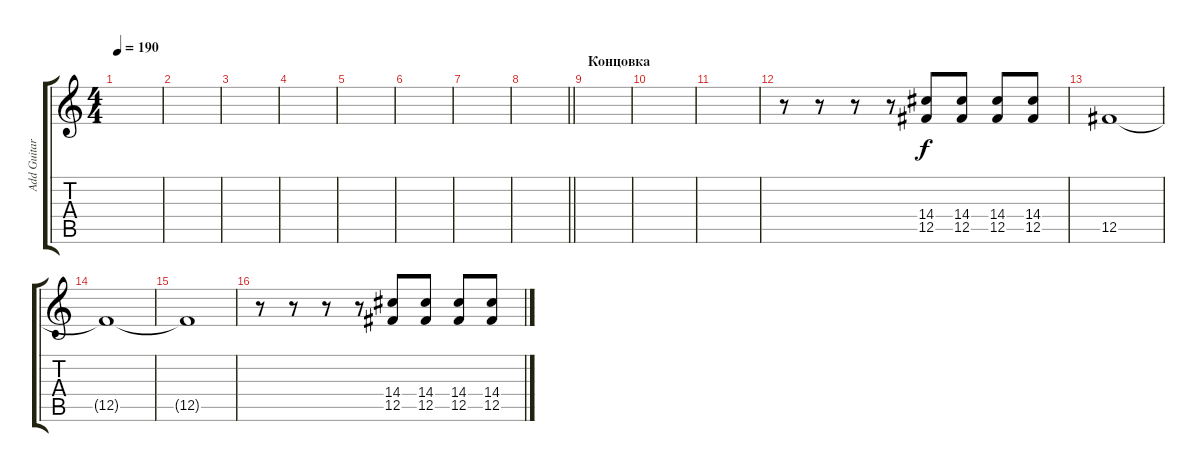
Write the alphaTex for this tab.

\track ("Add Guitar" "Add Guitar") {instrument distortionguitar}
\staff {score tabs}
\tuning (Db4 Ab3 E3 B2 Gb2 B1) {hide}
\ts (4 4)
\tempo 190
\clef g2
\ks c
|
|
|
|
|
|
|
\barLineRight lightlight
|
\section ("" "Концовка")
|
|
|
r.8{volume 13 balance 12 instrument overdrivenguitar} r.8 r.8 r.8 (14.4 12.5).8 (14.4 12.5).8 (14.4 12.5).8 (14.4 12.5).8 |
12.5.1{volume 13 balance 4} |
12.5{t}.1 |
12.5{t}.1 |
r.8{volume 13 balance 12 instrument overdrivenguitar} r.8 r.8 r.8 (14.4 12.5).8 (14.4 12.5).8 (14.4 12.5).8 (14.4 12.5).8
